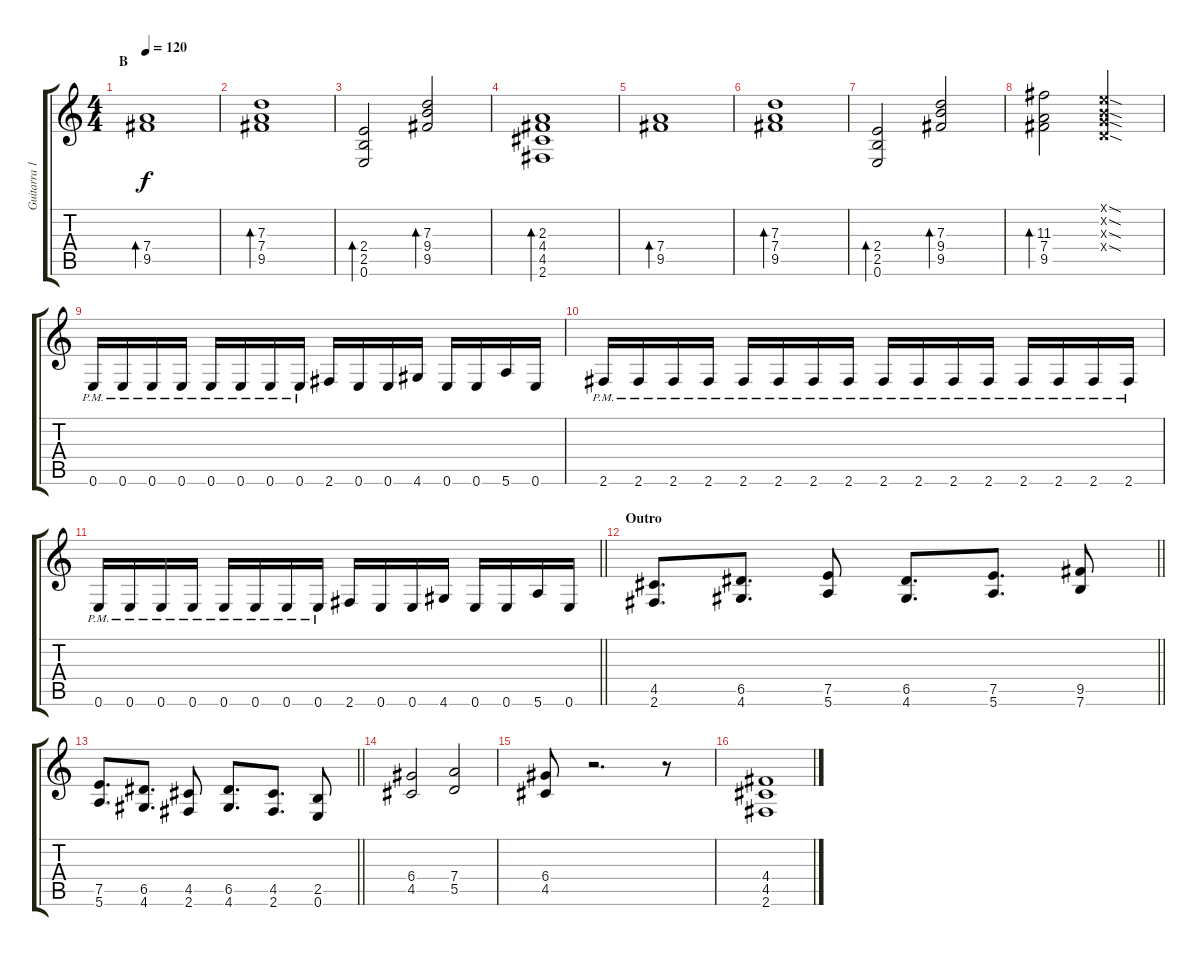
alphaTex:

\track ("Guitarra 1" "Guitarra 1") {instrument distortionguitar}
\staff {score tabs}
\tuning (E4 B3 G3 D3 A2 E2) {hide}
\ts (4 4)
\section ("" "B")
\tempo 120
\clef g2
\ks c
(7.4 9.5).1{bd 480 dy f} |
(7.3 7.4 9.5).1{bd 60} |
(2.4 2.5 0.6).2{bd 60} (7.3 9.4 9.5).2{bd 240} |
(2.3 4.4 4.5 2.6).1{bd 60} |
(7.4 9.5).1{bd 480} |
(7.3 7.4 9.5).1{bd 240} |
(2.4 2.5 0.6).2{bd 60} (7.3 9.4 9.5).2{bd 240} |
(11.3 7.4 9.5).2{bd 240} (0.1{sod x} 0.2{sod x} 0.3{sod x} 0.4{sod x}).2 |
0.6{pm}.16 0.6{pm}.16 0.6{pm}.16 0.6{pm}.16 0.6{pm}.16 0.6{pm}.16 0.6{pm}.16 0.6{pm}.16 2.6.16 0.6.16 0.6.16 4.6.16 0.6.16 0.6.16 5.6.16 0.6.16 |
2.6{pm}.16 2.6{pm}.16 2.6{pm}.16 2.6{pm}.16 2.6{pm}.16 2.6{pm}.16 2.6{pm}.16 2.6{pm}.16 2.6{pm}.16 2.6{pm}.16 2.6{pm}.16 2.6{pm}.16 2.6{pm}.16 2.6{pm}.16 2.6{pm}.16 2.6{pm}.16 |
\barLineRight lightlight
0.6{pm}.16 0.6{pm}.16 0.6{pm}.16 0.6{pm}.16 0.6{pm}.16 0.6{pm}.16 0.6{pm}.16 0.6{pm}.16 2.6.16 0.6.16 0.6.16 4.6.16 0.6.16 0.6.16 5.6.16 0.6.16 |
\section ("" "Outro")
\barLineRight lightlight
(4.5 2.6).8{d} (6.5 4.6).8{d} (7.5 5.6).8 (6.5 4.6).8{d} (7.5 5.6).8{d} (9.5 7.6).8 |
\barLineRight lightlight
(7.5 5.6).8{d} (6.5 4.6).8{d} (4.5 2.6).8 (6.5 4.6).8{d} (4.5 2.6).8{d} (2.5 0.6).8 |
(6.4 4.5).2 (7.4 5.5).2 |
(6.4 4.5).8 r.2{d} r.8 |
(4.4 4.5 2.6).1
